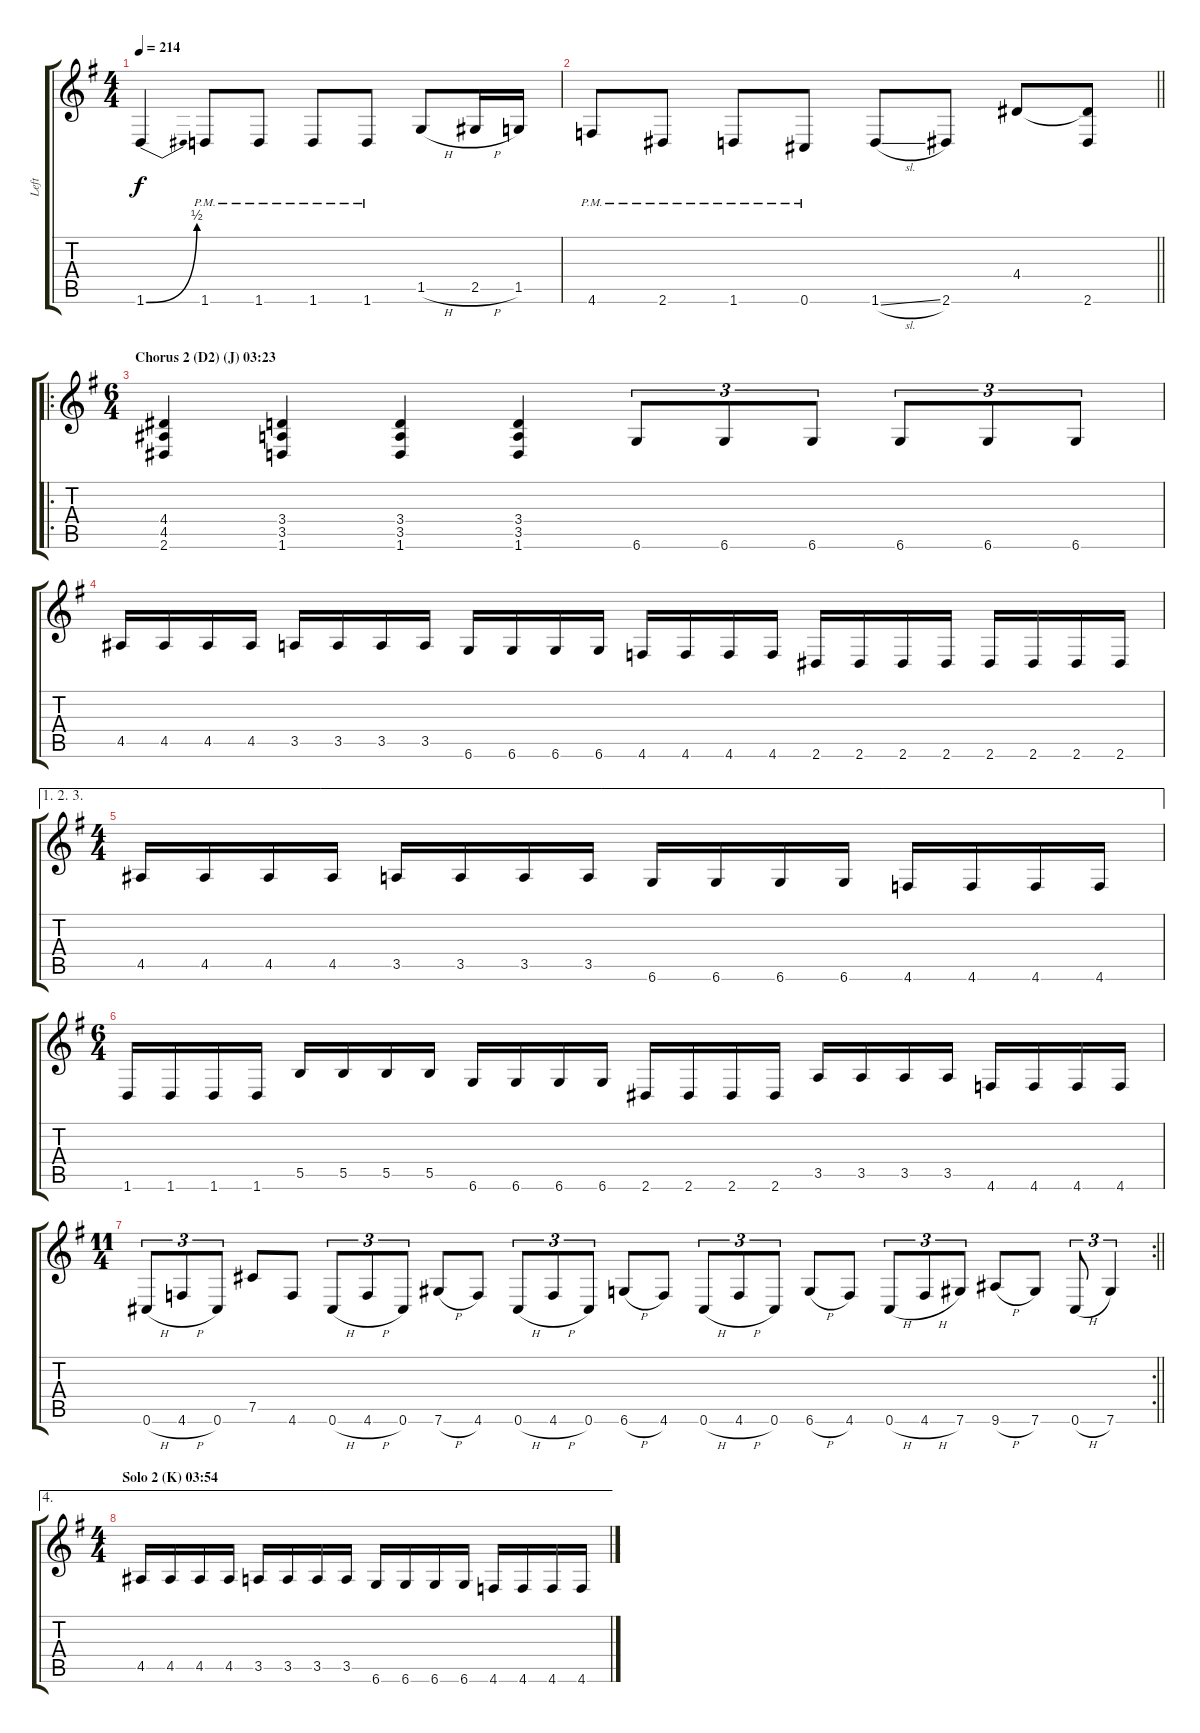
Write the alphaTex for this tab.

\track ("Left" "Left") {instrument distortionguitar}
\staff {score tabs}
\tuning (Db4 Ab3 E3 B2 Gb2 Db2) {hide}
\ts (4 4)
\tempo 214
\clef g2
\ks eminor
1.6{be (bend 0 0 60 2)}.4{dy f} 1.6{pm}.8 1.6{pm}.8 1.6{pm}.8 1.6{pm}.8 1.5{h}.8 2.5{h}.16 1.5.16 |
\barLineRight lightlight
4.6{pm}.8 2.6{pm}.8 1.6{pm}.8 0.6{pm}.8 1.6{sl}.8 2.6.8 4.4.8 (4.4{t} 2.6).8 |
\ro
\ts (6 4)
\section ("" "Chorus 2 (D2) (J) 03:23")
(4.4 4.5 2.6).4 (3.4 3.5 1.6).4 (3.4 3.5 1.6).4 (3.4 3.5 1.6).4 6.6.8{tu (3 2)} 6.6.8{tu (3 2)} 6.6.8{tu (3 2)} 6.6.8{tu (3 2)} 6.6.8{tu (3 2)} 6.6.8{tu (3 2)} |
4.5.16 4.5.16 4.5.16 4.5.16 3.5.16 3.5.16 3.5.16 3.5.16 6.6.16 6.6.16 6.6.16 6.6.16 4.6.16 4.6.16 4.6.16 4.6.16 2.6.16 2.6.16 2.6.16 2.6.16 2.6.16 2.6.16 2.6.16 2.6.16 |
\ae (1 2 3)
\ts (4 4)
4.5.16 4.5.16 4.5.16 4.5.16 3.5.16 3.5.16 3.5.16 3.5.16 6.6.16 6.6.16 6.6.16 6.6.16 4.6.16 4.6.16 4.6.16 4.6.16 |
\ts (6 4)
1.6.16 1.6.16 1.6.16 1.6.16 5.5.16 5.5.16 5.5.16 5.5.16 6.6.16 6.6.16 6.6.16 6.6.16 2.6.16 2.6.16 2.6.16 2.6.16 3.5.16 3.5.16 3.5.16 3.5.16 4.6.16 4.6.16 4.6.16 4.6.16 |
\rc 2
\ts (11 4)
\barLineRight lightlight
0.6{h}.8{tu (3 2)} 4.6{h}.8{tu (3 2)} 0.6.8{tu (3 2)} 7.5.8 4.6.8 0.6{h}.8{tu (3 2)} 4.6{h}.8{tu (3 2)} 0.6.8{tu (3 2)} 7.6{h}.8 4.6.8 0.6{h}.8{tu (3 2)} 4.6{h}.8{tu (3 2)} 0.6.8{tu (3 2)} 6.6{h}.8 4.6.8 0.6{h}.8{tu (3 2)} 4.6{h}.8{tu (3 2)} 0.6.8{tu (3 2)} 6.6{h}.8 4.6.8 0.6{h}.8{tu (3 2)} 4.6{h}.8{tu (3 2)} 7.6.8{tu (3 2)} 9.6{h}.8 7.6.8 0.6{h}.8{tu (3 2)} 7.6.4{tu (3 2)} |
\ae 4
\ts (4 4)
\section ("" "Solo 2 (K) 03:54")
4.5.16 4.5.16 4.5.16 4.5.16 3.5.16 3.5.16 3.5.16 3.5.16 6.6.16 6.6.16 6.6.16 6.6.16 4.6.16 4.6.16 4.6.16 4.6.16
